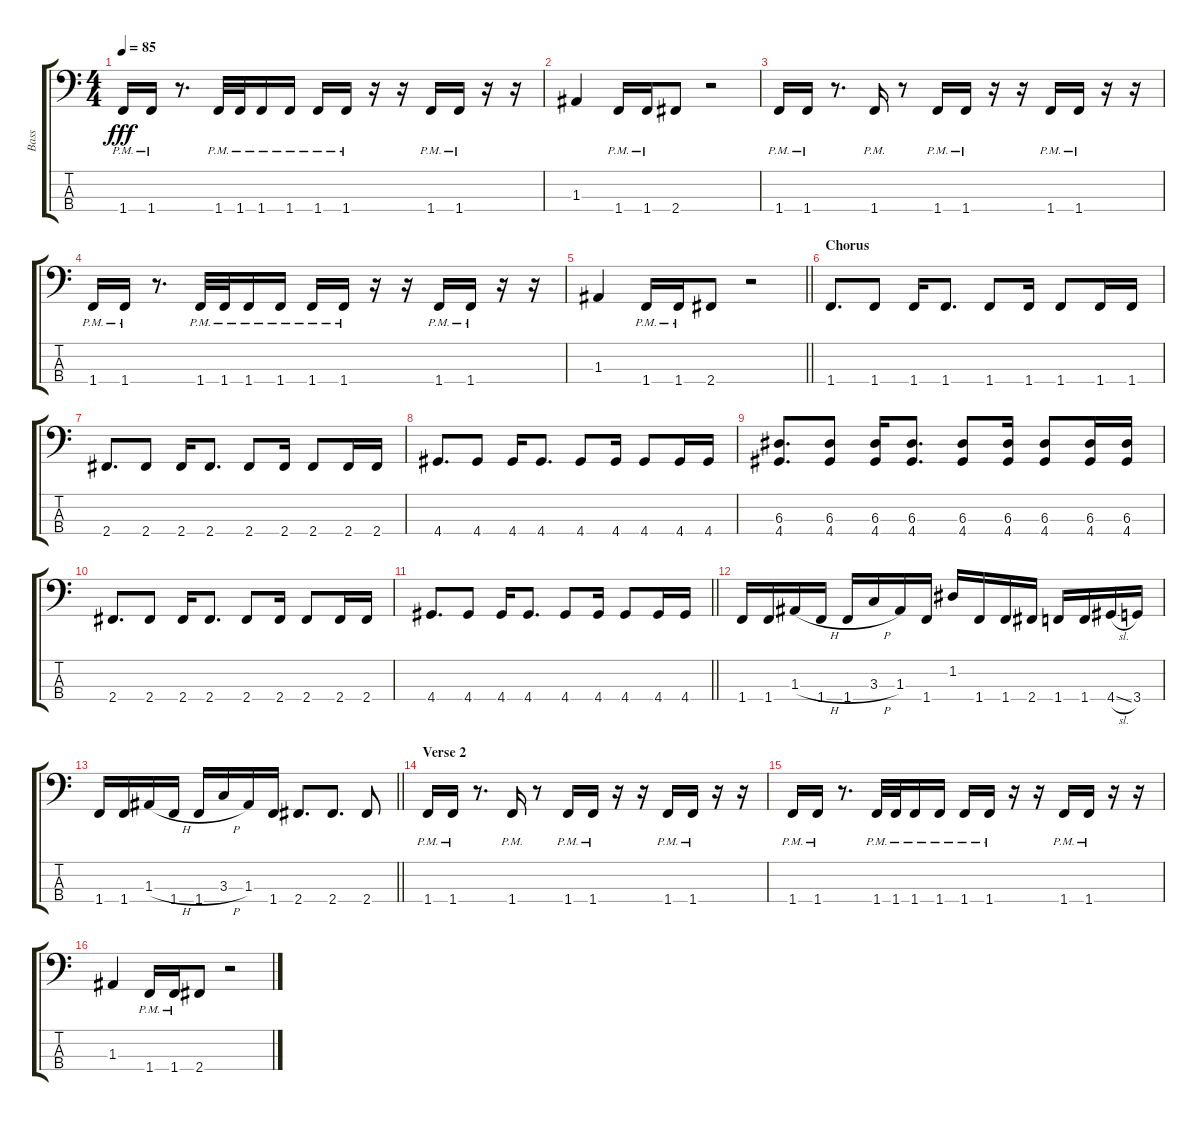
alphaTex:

\track ("Bass" "Bass") {instrument electricbasspick}
\staff {score tabs}
\tuning (G2 D2 A1 E1) {hide}
\ts (4 4)
\tempo 85
\clef f4
\ks c
1.4{pm}.16{dy fff} 1.4{pm}.16 r.8{d} 1.4{pm}.32 1.4{pm}.32 1.4{pm}.16 1.4{pm}.16 1.4{pm}.16 1.4{pm}.16 r.16 r.16 1.4{pm}.16 1.4{pm}.16 r.16 r.16 |
1.3.4 1.4{pm}.16 1.4{pm}.16 2.4.8 r.2 |
1.4{pm}.16 1.4{pm}.16 r.8{d} 1.4{pm}.16 r.8 1.4{pm}.16 1.4{pm}.16 r.16 r.16 1.4{pm}.16 1.4{pm}.16 r.16 r.16 |
1.4{pm}.16 1.4{pm}.16 r.8{d} 1.4{pm}.32 1.4{pm}.32 1.4{pm}.16 1.4{pm}.16 1.4{pm}.16 1.4{pm}.16 r.16 r.16 1.4{pm}.16 1.4{pm}.16 r.16 r.16 |
\barLineRight lightlight
1.3.4 1.4{pm}.16 1.4{pm}.16 2.4.8 r.2 |
\section ("" "Chorus")
1.4.8{d} 1.4.8 1.4.16 1.4.8{d} 1.4.8 1.4.16 1.4.8 1.4.16 1.4.16 |
2.4.8{d} 2.4.8 2.4.16 2.4.8{d} 2.4.8 2.4.16 2.4.8 2.4.16 2.4.16 |
4.4.8{d} 4.4.8 4.4.16 4.4.8{d} 4.4.8 4.4.16 4.4.8 4.4.16 4.4.16 |
(6.3 4.4).8{d} (6.3 4.4).8 (6.3 4.4).16 (6.3 4.4).8{d} (6.3 4.4).8 (6.3 4.4).16 (6.3 4.4).8 (6.3 4.4).16 (6.3 4.4).16 |
2.4.8{d} 2.4.8 2.4.16 2.4.8{d} 2.4.8 2.4.16 2.4.8 2.4.16 2.4.16 |
\barLineRight lightlight
4.4.8{d} 4.4.8 4.4.16 4.4.8{d} 4.4.8 4.4.16 4.4.8 4.4.16 4.4.16 |
\section ("" " ")
1.4.16 1.4.16 1.3{h}.16 1.4.16 1.4.16 3.3{h}.16 1.3.16 1.4.16 1.2.16 1.4.16 1.4.16 2.4.16 1.4.16 1.4.16 4.4{sl}.16 3.4.16 |
\barLineRight lightlight
1.4.16 1.4.16 1.3{h}.16 1.4.16 1.4.16 3.3{h}.16 1.3.16 1.4.16 2.4.8{d} 2.4.8{d} 2.4.8 |
\section ("" "Verse 2")
1.4{pm}.16 1.4{pm}.16 r.8{d} 1.4{pm}.16 r.8 1.4{pm}.16 1.4{pm}.16 r.16 r.16 1.4{pm}.16 1.4{pm}.16 r.16 r.16 |
1.4{pm}.16 1.4{pm}.16 r.8{d} 1.4{pm}.32 1.4{pm}.32 1.4{pm}.16 1.4{pm}.16 1.4{pm}.16 1.4{pm}.16 r.16 r.16 1.4{pm}.16 1.4{pm}.16 r.16 r.16 |
1.3.4 1.4{pm}.16 1.4{pm}.16 2.4.8 r.2
